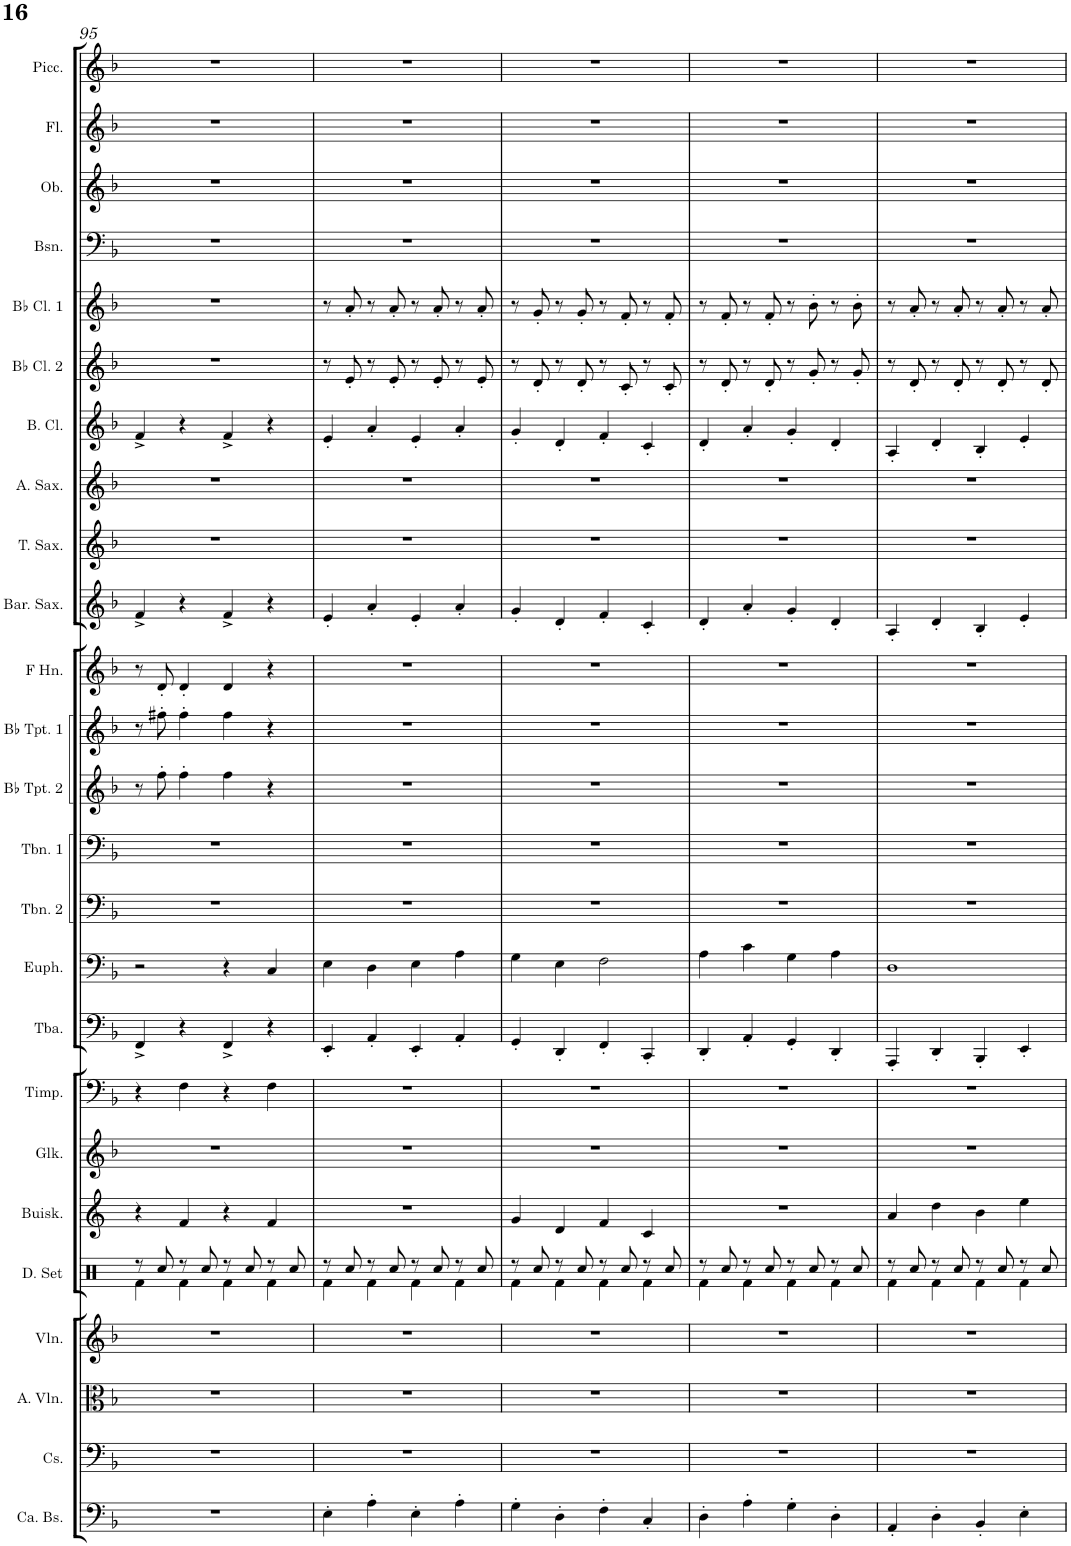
**kern	**kern	**kern	**kern	**kern	**kern	**kern	**kern	**kern	**kern	**kern	**kern	**kern	**kern	**kern	**kern	**kern	**kern	**kern	**kern	**kern	**kern	**kern	**kern	**kern
*part25	*part24	*part23	*part22	*part21	*part20	*part19	*part18	*part17	*part16	*part15	*part14	*part13	*part12	*part11	*part10	*part9	*part8	*part7	*part6	*part5	*part4	*part3	*part2	*part1
*staff25	*staff24	*staff23	*staff22	*staff21	*staff20	*staff19	*staff18	*staff17	*staff16	*staff15	*staff14	*staff13	*staff12	*staff11	*staff10	*staff9	*staff8	*staff7	*staff6	*staff5	*staff4	*staff3	*staff2	*staff1
*I"Contrabas	*I"Violoncellos	*I"Altviolen	*I"Violen	*I"Percussion 2	*I"Buisklokken	*I"Glockenspiel	*I"Timpani	*I"Tuba	*I"Euphonium	*I"Trombone 2	*I"Trombone 1	*I"Bb Trumpet 2	*I"Bb Trumpet 1	*I"Horn in F	*I"Baritone Saxophone	*I"Tenor Saxophone	*I"Alto Saxophone	*I"Bass Clarinet	*I"Bb Clarinet 2	*I"Bb Clarinet 1	*I"Bassoon	*I"Oboe	*I"Flute	*I"Piccolo
*I'Ca. Bs.	*	*I'A. Vln.	*I'Vln.	*I'Perc. 2	*I'Buisk.	*I'Glk.	*I'Timp.	*I'Tba.	*I'Euph.	*I'Tbn. 2	*I'Tbn. 1	*I'Bb Tpt. 2	*I'Bb Tpt. 1	*	*I'Bar. Sax.	*I'T. Sax.	*I'A. Sax.	*I'B. Cl.	*I'Bb Cl. 2	*I'Bb Cl. 1	*I'Bsn.	*I'Ob.	*I'Fl.	*I'Picc.
!!LO:PB:g=z
*clefF4	*clefF4	*clefC3	*clefG2	*clefX	*clefG2	*clefG2	*clefF4	*clefF4	*clefF4	*clefF4	*clefF4	*clefG2	*clefG2	*clefG2	*clefG2	*clefG2	*clefG2	*clefG2	*clefG2	*clefG2	*clefF4	*clefG2	*clefG2	*clefG2
*Trd7c12	*	*	*	*	*	*Trd-14c-24	*	*	*	*	*	*Trd1c2	*Trd1c2	*Trd4c7	*Trd7c12	*Trd7c12	*Trd5c9	*Trd7c12	*Trd1c2	*Trd1c2	*	*	*	*Trd-7c-12
*k[b-]	*k[b-]	*k[b-]	*k[b-]	*k[]	*k[b-]	*k[b-]	*k[b-]	*k[b-]	*k[b-]	*k[b-]	*k[b-]	*k[b-]	*k[b-]	*k[b-]	*k[b-]	*k[b-]	*k[b-]	*k[b-]	*k[b-]	*k[b-]	*k[b-]	*k[b-]	*k[b-]	*k[b-]
*M4/4	*M4/4	*M4/4	*M4/4	*M4/4	*M4/4	*M4/4	*M4/4	*M4/4	*M4/4	*M4/4	*M4/4	*M4/4	*M4/4	*M4/4	*M4/4	*M4/4	*M4/4	*M4/4	*M4/4	*M4/4	*M4/4	*M4/4	*M4/4	*M4/4
=95	=95	=95	=95	=95	=95	=95	=95	=95	=95	=95	=95	=95	=95	=95	=95	=95	=95	=95	=95	=95	=95	=95	=95	=95
*	*	*	*	*^	*	*	*	*	*	*	*	*	*	*	*	*	*	*	*	*	*	*	*	*
1r	1r	1r	1r	8r	4Rf\	4r	1r	4r	4FF^/	2r	1r	1r	8r	8r	8r	4f^/	1r	1r	4f^/	1r	1r	1r	1r	1r	1r
.	.	.	.	8Rcc/	.	.	.	.	.	.	.	.	8ff'\	8ff#X'\	8d'/	.	.	.	.	.	.	.	.	.	.
.	.	.	.	8r	4Rf\	4f/	.	4F\	4r	.	.	.	4ff'\	4ff#'\	4d'/	4r	.	.	4r	.	.	.	.	.	.
.	.	.	.	8Rcc/	.	.	.	.	.	.	.	.	.	.	.	.	.	.	.	.	.	.	.	.	.
.	.	.	.	8r	4Rf\	4r	.	4r	4FF^/	4r	.	.	4ff\	4ff#\	4d/	4f^/	.	.	4f^/	.	.	.	.	.	.
.	.	.	.	8Rcc/	.	.	.	.	.	.	.	.	.	.	.	.	.	.	.	.	.	.	.	.	.
.	.	.	.	8r	4Rf\	4f/	.	4F\	4r	4C/	.	.	4r	4r	4r	4r	.	.	4r	.	.	.	.	.	.
.	.	.	.	8Rcc/	.	.	.	.	.	.	.	.	.	.	.	.	.	.	.	.	.	.	.	.	.
=96	=96	=96	=96	=96	=96	=96	=96	=96	=96	=96	=96	=96	=96	=96	=96	=96	=96	=96	=96	=96	=96	=96	=96	=96	=96
4E'\	1r	1r	1r	8r	4Rf\	1r	1r	1r	4EE'/	4E\	1r	1r	1r	1r	1r	4e'/	1r	1r	4e'/	8r	8r	1r	1r	1r	1r
.	.	.	.	8Rcc/	.	.	.	.	.	.	.	.	.	.	.	.	.	.	.	8e'/	8a'/	.	.	.	.
4A'\	.	.	.	8r	4Rf\	.	.	.	4AA'/	4D\	.	.	.	.	.	4a'/	.	.	4a'/	8r	8r	.	.	.	.
.	.	.	.	8Rcc/	.	.	.	.	.	.	.	.	.	.	.	.	.	.	.	8e'/	8a'/	.	.	.	.
4E'\	.	.	.	8r	4Rf\	.	.	.	4EE'/	4E\	.	.	.	.	.	4e'/	.	.	4e'/	8r	8r	.	.	.	.
.	.	.	.	8Rcc/	.	.	.	.	.	.	.	.	.	.	.	.	.	.	.	8e'/	8a'/	.	.	.	.
4A'\	.	.	.	8r	4Rf\	.	.	.	4AA'/	4A\	.	.	.	.	.	4a'/	.	.	4a'/	8r	8r	.	.	.	.
.	.	.	.	8Rcc/	.	.	.	.	.	.	.	.	.	.	.	.	.	.	.	8e'/	8a'/	.	.	.	.
=97	=97	=97	=97	=97	=97	=97	=97	=97	=97	=97	=97	=97	=97	=97	=97	=97	=97	=97	=97	=97	=97	=97	=97	=97	=97
4G'\	1r	1r	1r	8r	4Rf\	4g/	1r	1r	4GG'/	4G\	1r	1r	1r	1r	1r	4g'/	1r	1r	4g'/	8r	8r	1r	1r	1r	1r
.	.	.	.	8Rcc/	.	.	.	.	.	.	.	.	.	.	.	.	.	.	.	8d'/	8g'/	.	.	.	.
4D'\	.	.	.	8r	4Rf\	4d/	.	.	4DD'/	4E\	.	.	.	.	.	4d'/	.	.	4d'/	8r	8r	.	.	.	.
.	.	.	.	8Rcc/	.	.	.	.	.	.	.	.	.	.	.	.	.	.	.	8d'/	8g'/	.	.	.	.
4F'\	.	.	.	8r	4Rf\	4f/	.	.	4FF'/	2F\	.	.	.	.	.	4f'/	.	.	4f'/	8r	8r	.	.	.	.
.	.	.	.	8Rcc/	.	.	.	.	.	.	.	.	.	.	.	.	.	.	.	8c'/	8f'/	.	.	.	.
4C'/	.	.	.	8r	4Rf\	4c/	.	.	4CC'/	.	.	.	.	.	.	4c'/	.	.	4c'/	8r	8r	.	.	.	.
.	.	.	.	8Rcc/	.	.	.	.	.	.	.	.	.	.	.	.	.	.	.	8c'/	8f'/	.	.	.	.
=98	=98	=98	=98	=98	=98	=98	=98	=98	=98	=98	=98	=98	=98	=98	=98	=98	=98	=98	=98	=98	=98	=98	=98	=98	=98
4D'\	1r	1r	1r	8r	4Rf\	1r	1r	1r	4DD'/	4A\	1r	1r	1r	1r	1r	4d'/	1r	1r	4d'/	8r	8r	1r	1r	1r	1r
.	.	.	.	8Rcc/	.	.	.	.	.	.	.	.	.	.	.	.	.	.	.	8d'/	8f'/	.	.	.	.
4A'\	.	.	.	8r	4Rf\	.	.	.	4AA'/	4c\	.	.	.	.	.	4a'/	.	.	4a'/	8r	8r	.	.	.	.
.	.	.	.	8Rcc/	.	.	.	.	.	.	.	.	.	.	.	.	.	.	.	8d'/	8f'/	.	.	.	.
4G'\	.	.	.	8r	4Rf\	.	.	.	4GG'/	4G\	.	.	.	.	.	4g'/	.	.	4g'/	8r	8r	.	.	.	.
.	.	.	.	8Rcc/	.	.	.	.	.	.	.	.	.	.	.	.	.	.	.	8g'/	8b-'\	.	.	.	.
4D'\	.	.	.	8r	4Rf\	.	.	.	4DD'/	4A\	.	.	.	.	.	4d'/	.	.	4d'/	8r	8r	.	.	.	.
.	.	.	.	8Rcc/	.	.	.	.	.	.	.	.	.	.	.	.	.	.	.	8g'/	8b-'\	.	.	.	.
=99	=99	=99	=99	=99	=99	=99	=99	=99	=99	=99	=99	=99	=99	=99	=99	=99	=99	=99	=99	=99	=99	=99	=99	=99	=99
4AA'/	1r	1r	1r	8r	4Rf\	4a/	1r	1r	4AAA'/	1D	1r	1r	1r	1r	1r	4A'/	1r	1r	4A'/	8r	8r	1r	1r	1r	1r
.	.	.	.	8Rcc/	.	.	.	.	.	.	.	.	.	.	.	.	.	.	.	8d'/	8a'/	.	.	.	.
4D'\	.	.	.	8r	4Rf\	4dd\	.	.	4DD'/	.	.	.	.	.	.	4d'/	.	.	4d'/	8r	8r	.	.	.	.
.	.	.	.	8Rcc/	.	.	.	.	.	.	.	.	.	.	.	.	.	.	.	8d'/	8a'/	.	.	.	.
4BB-'/	.	.	.	8r	4Rf\	4b-\	.	.	4BBB-'/	.	.	.	.	.	.	4B-'/	.	.	4B-'/	8r	8r	.	.	.	.
.	.	.	.	8Rcc/	.	.	.	.	.	.	.	.	.	.	.	.	.	.	.	8d'/	8a'/	.	.	.	.
4E'\	.	.	.	8r	4Rf\	4ee\	.	.	4EE'/	.	.	.	.	.	.	4e'/	.	.	4e'/	8r	8r	.	.	.	.
.	.	.	.	8Rcc/	.	.	.	.	.	.	.	.	.	.	.	.	.	.	.	8d'/	8a'/	.	.	.	.
*	*	*	*	*v	*v	*	*	*	*	*	*	*	*	*	*	*	*	*	*	*	*	*	*	*	*
=	=	=	=	=	=	=	=	=	=	=	=	=	=	=	=	=	=	=	=	=	=	=	=	=
*-	*-	*-	*-	*-	*-	*-	*-	*-	*-	*-	*-	*-	*-	*-	*-	*-	*-	*-	*-	*-	*-	*-	*-	*-
